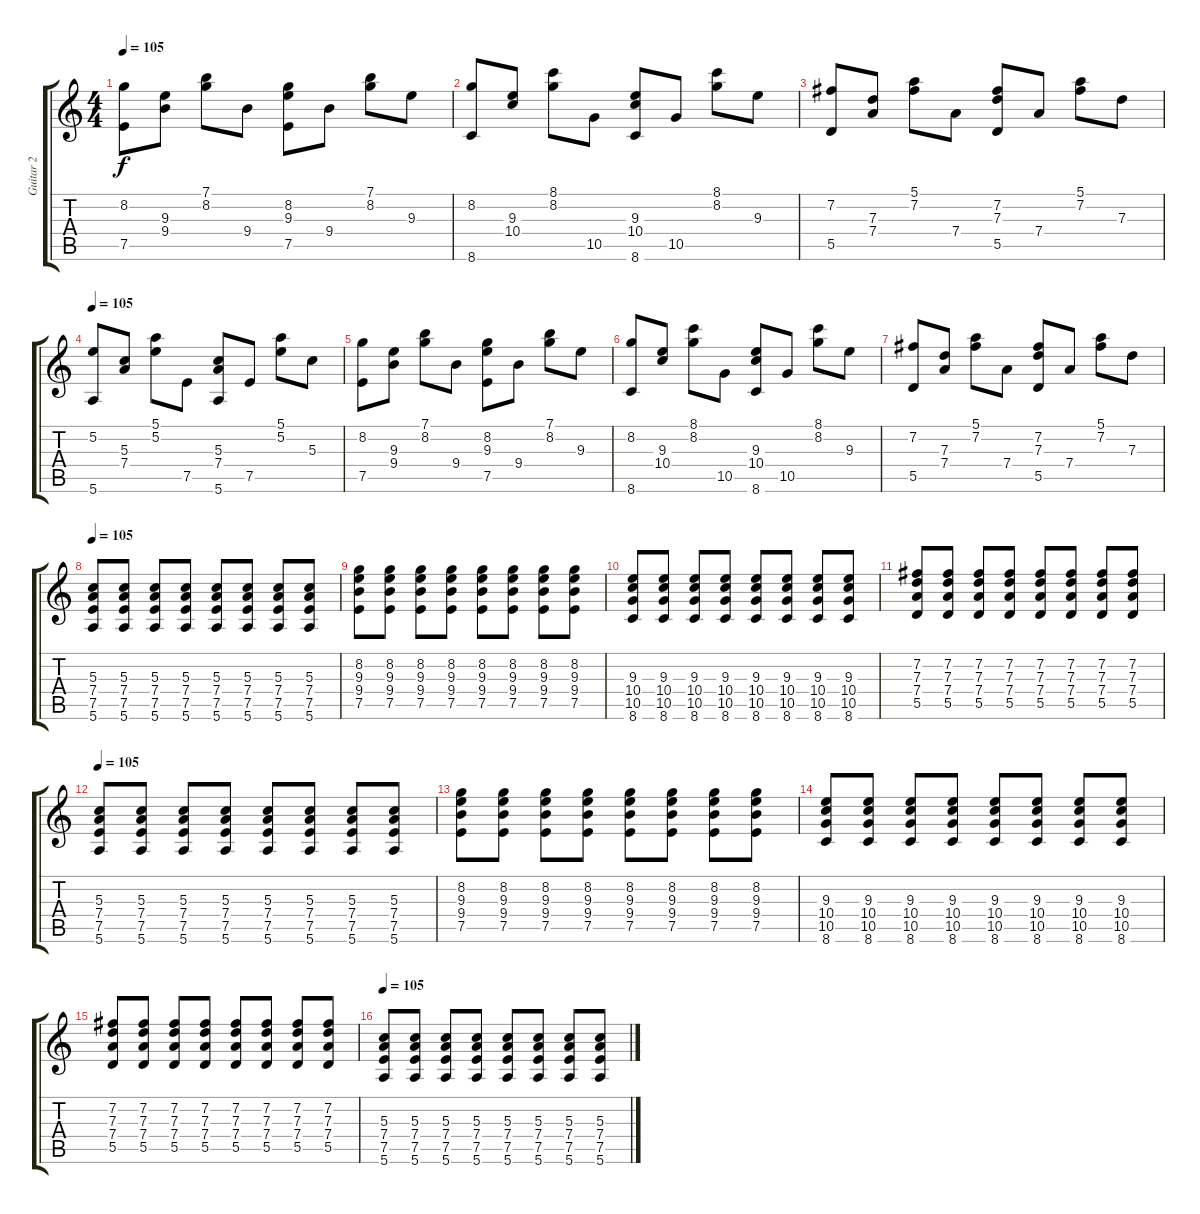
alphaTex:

\track ("Guitar 2" "Guitar 2") {instrument acousticguitarnylon}
\staff {score tabs}
\tuning (E4 B3 G3 D3 A2 E2) {hide}
\ts (4 4)
\tempo 105
\clef g2
\ks c
(8.2 7.5).8{dy f} (9.3 9.4).8 (7.1 8.2).8 9.4.8 (8.2 9.3 7.5).8 9.4.8 (7.1 8.2).8 9.3.8 |
(8.2 8.6).8 (9.3 10.4).8 (8.1 8.2).8 10.5.8 (9.3 10.4 8.6).8 10.5.8 (8.1 8.2).8 9.3.8 |
(7.2 5.5).8 (7.3 7.4).8 (5.1 7.2).8 7.4.8 (7.2 7.3 5.5).8 7.4.8 (5.1 7.2).8 7.3.8 |
\tempo 105
(5.2 5.6).8 (5.3 7.4).8 (5.1 5.2).8 7.5.8 (5.3 7.4 5.6).8 7.5.8 (5.1 5.2).8 5.3.8 |
(8.2 7.5).8 (9.3 9.4).8 (7.1 8.2).8 9.4.8 (8.2 9.3 7.5).8 9.4.8 (7.1 8.2).8 9.3.8 |
(8.2 8.6).8 (9.3 10.4).8 (8.1 8.2).8 10.5.8 (9.3 10.4 8.6).8 10.5.8 (8.1 8.2).8 9.3.8 |
(7.2 5.5).8 (7.3 7.4).8 (5.1 7.2).8 7.4.8 (7.2 7.3 5.5).8 7.4.8 (5.1 7.2).8 7.3.8 |
\tempo 105
(5.3 7.4 7.5 5.6).8 (5.3 7.4 7.5 5.6).8 (5.3 7.4 7.5 5.6).8 (5.3 7.4 7.5 5.6).8 (5.3 7.4 7.5 5.6).8 (5.3 7.4 7.5 5.6).8 (5.3 7.4 7.5 5.6).8 (5.3 7.4 7.5 5.6).8 |
(8.2 9.3 9.4 7.5).8 (8.2 9.3 9.4 7.5).8 (8.2 9.3 9.4 7.5).8 (8.2 9.3 9.4 7.5).8 (8.2 9.3 9.4 7.5).8 (8.2 9.3 9.4 7.5).8 (8.2 9.3 9.4 7.5).8 (8.2 9.3 9.4 7.5).8 |
(9.3 10.4 10.5 8.6).8 (9.3 10.4 10.5 8.6).8 (9.3 10.4 10.5 8.6).8 (9.3 10.4 10.5 8.6).8 (9.3 10.4 10.5 8.6).8 (9.3 10.4 10.5 8.6).8 (9.3 10.4 10.5 8.6).8 (9.3 10.4 10.5 8.6).8 |
(7.2 7.3 7.4 5.5).8 (7.2 7.3 7.4 5.5).8 (7.2 7.3 7.4 5.5).8 (7.2 7.3 7.4 5.5).8 (7.2 7.3 7.4 5.5).8 (7.2 7.3 7.4 5.5).8 (7.2 7.3 7.4 5.5).8 (7.2 7.3 7.4 5.5).8 |
\tempo 105
(5.3 7.4 7.5 5.6).8 (5.3 7.4 7.5 5.6).8 (5.3 7.4 7.5 5.6).8 (5.3 7.4 7.5 5.6).8 (5.3 7.4 7.5 5.6).8 (5.3 7.4 7.5 5.6).8 (5.3 7.4 7.5 5.6).8 (5.3 7.4 7.5 5.6).8 |
(8.2 9.3 9.4 7.5).8 (8.2 9.3 9.4 7.5).8 (8.2 9.3 9.4 7.5).8 (8.2 9.3 9.4 7.5).8 (8.2 9.3 9.4 7.5).8 (8.2 9.3 9.4 7.5).8 (8.2 9.3 9.4 7.5).8 (8.2 9.3 9.4 7.5).8 |
(9.3 10.4 10.5 8.6).8 (9.3 10.4 10.5 8.6).8 (9.3 10.4 10.5 8.6).8 (9.3 10.4 10.5 8.6).8 (9.3 10.4 10.5 8.6).8 (9.3 10.4 10.5 8.6).8 (9.3 10.4 10.5 8.6).8 (9.3 10.4 10.5 8.6).8 |
(7.2 7.3 7.4 5.5).8 (7.2 7.3 7.4 5.5).8 (7.2 7.3 7.4 5.5).8 (7.2 7.3 7.4 5.5).8 (7.2 7.3 7.4 5.5).8 (7.2 7.3 7.4 5.5).8 (7.2 7.3 7.4 5.5).8 (7.2 7.3 7.4 5.5).8 |
\tempo 105
(5.3 7.4 7.5 5.6).8 (5.3 7.4 7.5 5.6).8 (5.3 7.4 7.5 5.6).8 (5.3 7.4 7.5 5.6).8 (5.3 7.4 7.5 5.6).8 (5.3 7.4 7.5 5.6).8 (5.3 7.4 7.5 5.6).8 (5.3 7.4 7.5 5.6).8
